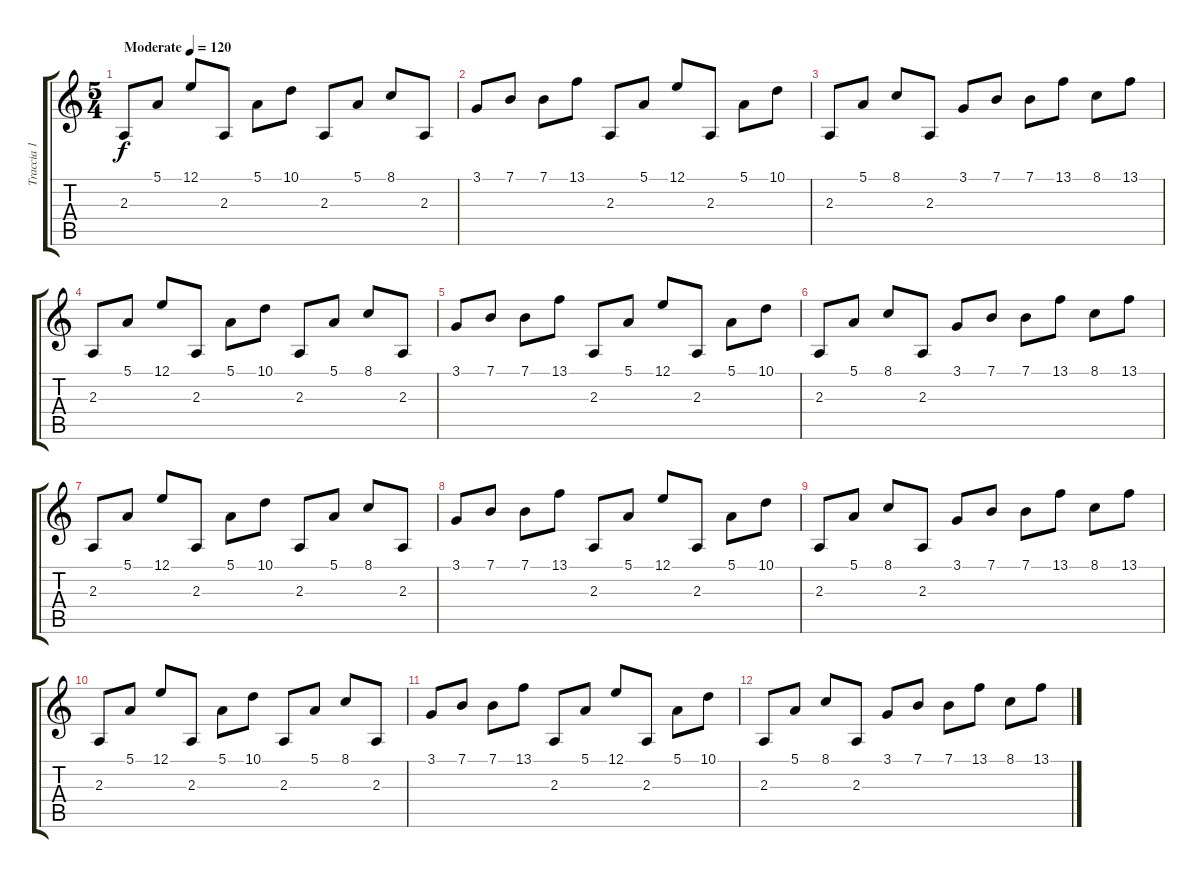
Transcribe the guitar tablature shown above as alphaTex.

\track ("Traccia 1" "Traccia 1") {instrument sitar}
\staff {score tabs}
\tuning (E4 B3 G3 D3 A2 E2) {hide}
\ts (5 4)
\tempo (120 "Moderate")
\clef g2
\ks c
2.3.8{dy f instrument sitar} 5.1.8 12.1.8 2.3.8 5.1.8 10.1.8 2.3.8 5.1.8 8.1.8 2.3.8 |
3.1.8 7.1.8 7.1.8 13.1.8 2.3.8 5.1.8 12.1.8 2.3.8 5.1.8 10.1.8 |
2.3.8 5.1.8 8.1.8 2.3.8 3.1.8 7.1.8 7.1.8 13.1.8 8.1.8 13.1.8 |
2.3.8 5.1.8 12.1.8 2.3.8 5.1.8 10.1.8 2.3.8 5.1.8 8.1.8 2.3.8 |
3.1.8 7.1.8 7.1.8 13.1.8 2.3.8 5.1.8 12.1.8 2.3.8 5.1.8 10.1.8 |
2.3.8 5.1.8 8.1.8 2.3.8 3.1.8 7.1.8 7.1.8 13.1.8 8.1.8 13.1.8 |
2.3.8 5.1.8 12.1.8 2.3.8 5.1.8 10.1.8 2.3.8 5.1.8 8.1.8 2.3.8 |
3.1.8 7.1.8 7.1.8 13.1.8 2.3.8 5.1.8 12.1.8 2.3.8 5.1.8 10.1.8 |
2.3.8 5.1.8 8.1.8 2.3.8 3.1.8 7.1.8 7.1.8 13.1.8 8.1.8 13.1.8 |
2.3.8 5.1.8 12.1.8 2.3.8 5.1.8 10.1.8 2.3.8 5.1.8 8.1.8 2.3.8 |
3.1.8 7.1.8 7.1.8 13.1.8 2.3.8 5.1.8 12.1.8 2.3.8 5.1.8 10.1.8 |
2.3.8 5.1.8 8.1.8 2.3.8 3.1.8 7.1.8 7.1.8 13.1.8 8.1.8 13.1.8
